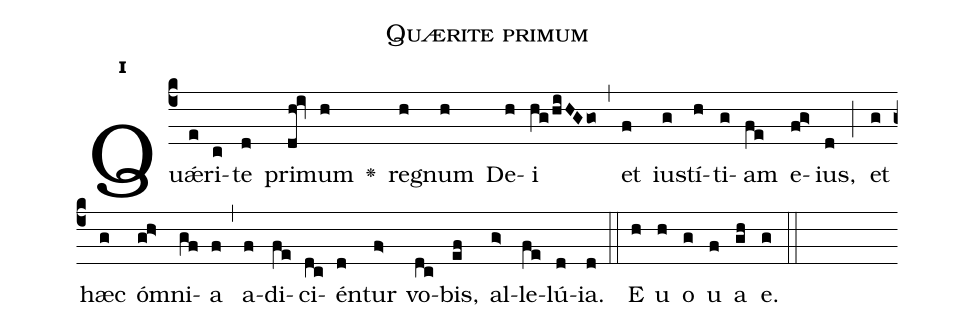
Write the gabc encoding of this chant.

name:Quærite primum;
office-part:Antiphona;
mode:1;
%%
initial-style: 1;
name: Quærite primum;
book: Antiphonae & Responsoria/Tomus IV, p. 57;
occasion: Dominica VIII per Annum;
office-part: Vesperae Ant Ma;
annotation: 1g;
centering-scheme: english;
font: OFLSortsMillGoudy;
height: 11;
width: 4.5;
%%
(c4)Quǽ(e)ri(c)te(d) pri(dh!iv)mum(h) <v>\greheightstar</v>() re(h)gnum(h) De(h)i(hg/hiHGgo) (,) et(f) iu(g)stí(h)ti(g)am(fe) e(fg>)ius,(d) (;) et(g) hæc(g) óm(gh>)ni(gf)a(f) (,) a(f)di(fe)ci(dc)én(d)tur(f>) vo(dc)bis,(ef) al(g>)le(fe)lú(d)ia.(d) (::) E(h) u(h) o(g) u(f) a(gh) e.(g) (::)
